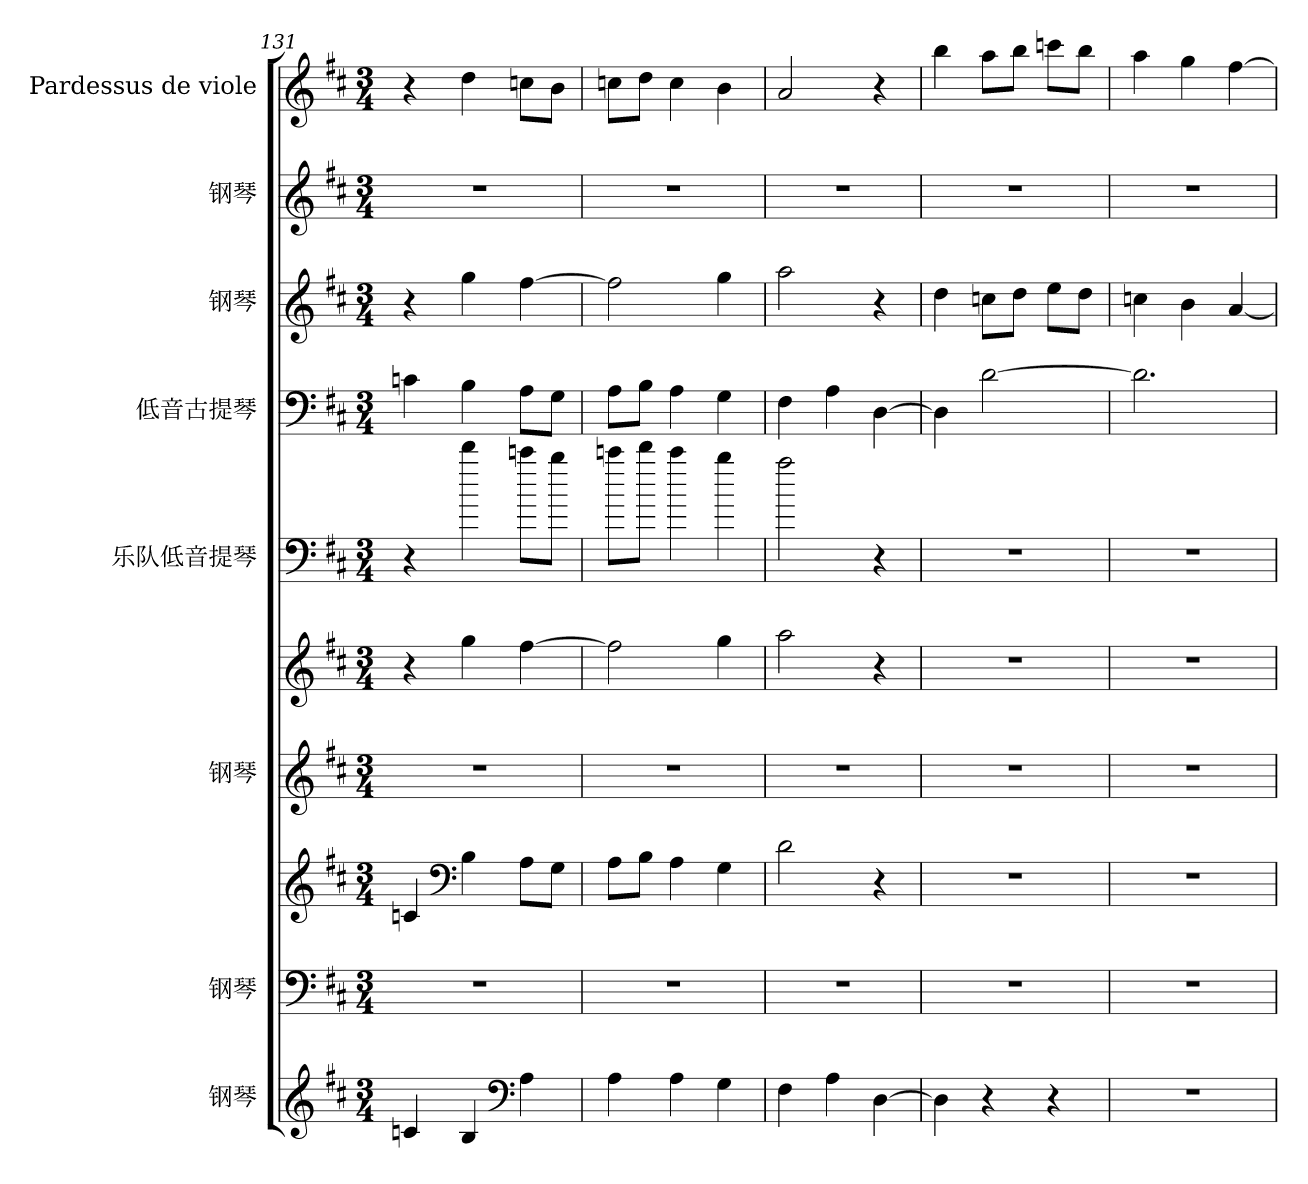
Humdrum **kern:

**kern	**kern	**kern	**kern	**kern	**kern	**kern	**kern	**kern	**kern
*part8	*part7	*part7	*part6	*part6	*part5	*part4	*part3	*part2	*part1
*staff10	*staff9	*staff8	*staff7	*staff6	*staff5	*staff4	*staff3	*staff2	*staff1
*I"钢琴	*I"钢琴	*	*I"钢琴	*	*I"乐队低音提琴	*I"低音古提琴	*I"钢琴	*I"钢琴	*I"Pardessus de viole
*	*	*	*	*	*	*	*	*	*I'Pds. v.
*clefG2	*clefF4	*clefG2	*clefG2	*clefG2	*clefF4	*clefF4	*clefG2	*clefG2	*clefG2
*	*	*	*	*	*ITrd7c12	*	*	*	*
*k[f#c#]	*k[f#c#]	*k[f#c#]	*k[f#c#]	*k[f#c#]	*k[f#c#]	*k[f#c#]	*k[f#c#]	*k[f#c#]	*k[f#c#]
*M3/4	*M3/4	*M3/4	*M3/4	*M3/4	*M3/4	*M3/4	*M3/4	*M3/4	*M3/4
=131	=131	=131	=131	=131	=131	=131	=131	=131	=131
4cn/	2.r	4cn/	2.r	4r	4r	4cn\	4r	2.r	4r
*	*	*clefF4	*	*	*	*	*	*	*
4B/	.	4B\	.	4gg\	4dd\	4B\	4gg\	.	4dd\
*clefF4	*	*	*	*	*	*	*	*	*
4A\	.	8A\L	.	[4ff#\	8ccn\L	8A\L	[4ff#\	.	8ccn\L
.	.	8G\J	.	.	8b\J	8G\J	.	.	8b\J
=132	=132	=132	=132	=132	=132	=132	=132	=132	=132
4A\	2.r	8A\L	2.r	2ff#\]	8ccn\L	8A\L	2ff#\]	2.r	8ccn\L
.	.	8B\J	.	.	8dd\J	8B\J	.	.	8dd\J
4A\	.	4A\	.	.	4cc\	4A\	.	.	4cc\
4G\	.	4G\	.	4gg\	4b\	4G\	4gg\	.	4b\
=133	=133	=133	=133	=133	=133	=133	=133	=133	=133
4F#\	2.r	2d\	2.r	2aa\	2a\	4F#\	2aa\	2.r	2a/
4A\	.	.	.	.	.	4A\	.	.	.
[4D\	.	4r	.	4r	4r	[4D\	4r	.	4r
=134	=134	=134	=134	=134	=134	=134	=134	=134	=134
4D\]	2.r	2.r	2.r	2.r	2.r	4D\]	4dd\	2.r	4bb\
4r	.	.	.	.	.	[2d\	8ccn\L	.	8aa\L
.	.	.	.	.	.	.	8dd\J	.	8bb\J
4r	.	.	.	.	.	.	8ee\L	.	8cccn\L
.	.	.	.	.	.	.	8dd\J	.	8bb\J
=135	=135	=135	=135	=135	=135	=135	=135	=135	=135
2.r	2.r	2.r	2.r	2.r	2.r	2.d\]	4ccn\	2.r	4aa\
.	.	.	.	.	.	.	4b\	.	4gg\
.	.	.	.	.	.	.	[4a/	.	[4ff#\
=	=	=	=	=	=	=	=	=	=
*-	*-	*-	*-	*-	*-	*-	*-	*-	*-
